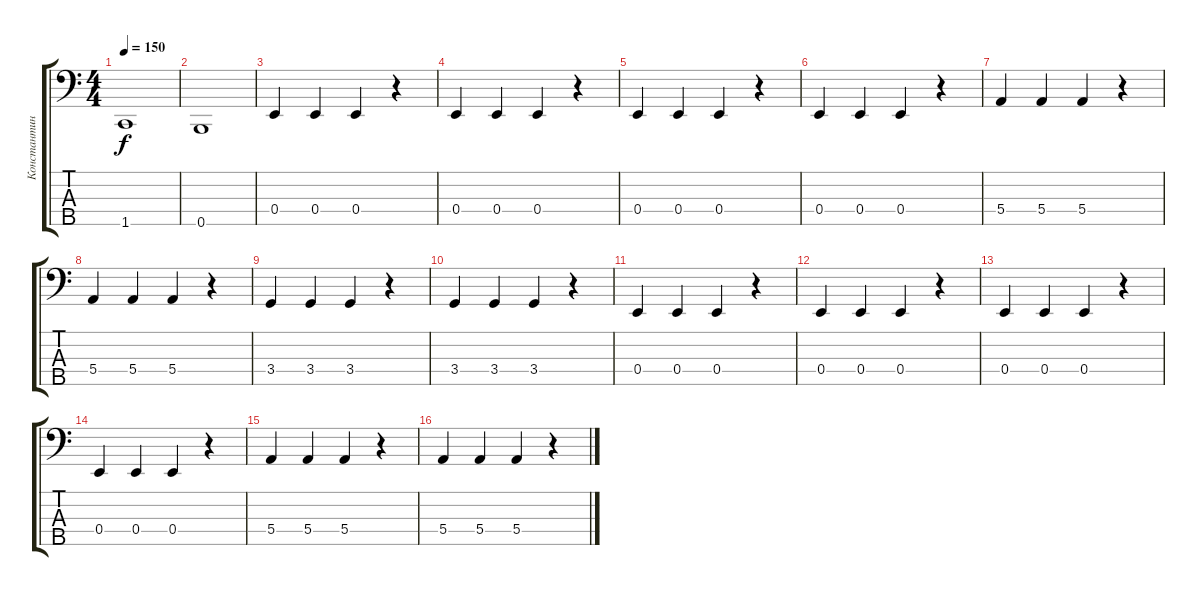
\track ("Константин Бекрев" "Константин") {instrument electricbasspick}
\staff {score tabs}
\tuning (G2 D2 A1 E1 B0) {hide}
\ts (4 4)
\tempo 150
\clef f4
\ks c
1.5.1{dy f} |
0.5.1 |
0.4.4 0.4.4 0.4.4 r.4 |
0.4.4 0.4.4 0.4.4 r.4 |
0.4.4 0.4.4 0.4.4 r.4 |
0.4.4 0.4.4 0.4.4 r.4 |
5.4.4 5.4.4 5.4.4 r.4 |
5.4.4 5.4.4 5.4.4 r.4 |
3.4.4 3.4.4 3.4.4 r.4 |
3.4.4 3.4.4 3.4.4 r.4 |
0.4.4 0.4.4 0.4.4 r.4 |
0.4.4 0.4.4 0.4.4 r.4 |
0.4.4 0.4.4 0.4.4 r.4 |
0.4.4 0.4.4 0.4.4 r.4 |
5.4.4 5.4.4 5.4.4 r.4 |
5.4.4 5.4.4 5.4.4 r.4
